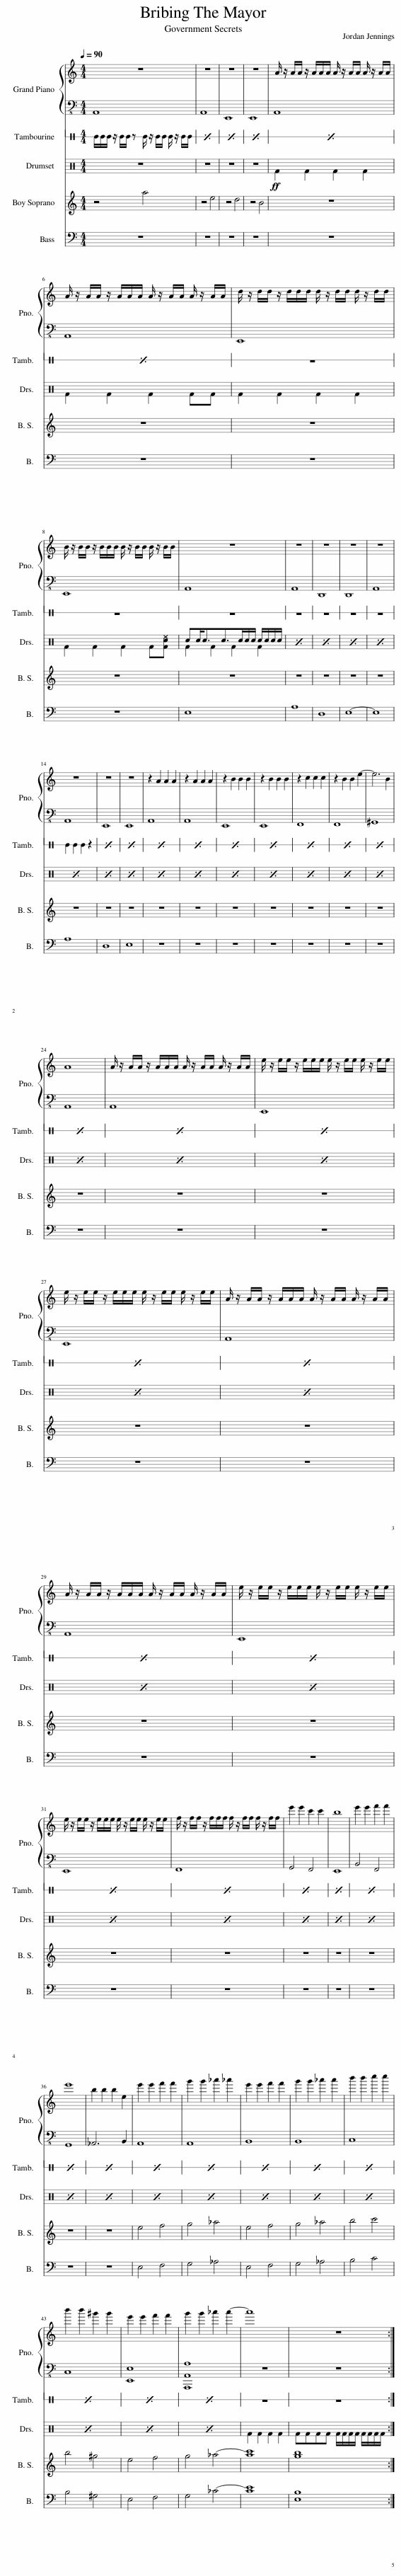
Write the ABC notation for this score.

X:1
%%score { 1 | 2 } 3 ( 4 5 ) 6 7
L:1/8
Q:1/4=90
M:4/4
I:linebreak $
K:C
V:1 treble
V:2 bass-8
V:3 perc stafflines=1
K:none
V:4 perc
K:none
V:5 perc
K:none
V:6 treble
V:7 bass
V:1
 z8 | z8 | z8 | z8 |[K:C] A/ z/ A/A/ z/ A/A/A/ A/ z/ A/A/ A/ z/ A/A/ |$ %5
 A/ z/ A/A/ z/ A/A/A/ A/ z/ A/A/ A/ z/ A/A/ | d/ z/ d/d/ z/ d/d/d/ d/ z/ d/d/ d/ z/ d/d/ |$ B/ z/ B/B/ z/ B/B/B/ B/ z/ B/B/ B/ z/ B/B/ | z8 | z8 | %10
 z8 | z8 | z8 |$ z8 | z8 | %15
 z8 | z2 A2 A2 A2 | z2 A2 A2 A2 | z2 B2 B2 B2 | z2 B2 B2 B2 | %20
 z2 c2 c2 c2 | z2 B2 B2 e2- | e6 B2 |$ A8 | A/ z/ A/A/ z/ A/A/A/ A/ z/ A/A/ A/ z/ A/A/ | %25
 e/ z/ e/e/ z/ e/e/e/ e/ z/ e/e/ e/ z/ e/e/ |$ e/ z/ e/e/ z/ e/e/e/ e/ z/ e/e/ e/ z/ e/e/ | A/ z/ A/A/ z/ A/A/A/ A/ z/ A/A/ A/ z/ A/A/ |$ A/ z/ A/A/ z/ A/A/A/ A/ z/ A/A/ A/ z/ A/A/ | e/ z/ e/e/ z/ e/e/e/ e/ z/ e/e/ e/ z/ e/e/ |$ %30
 e/ z/ e/e/ z/ e/e/e/ e/ z/ e/e/ e/ z/ e/e/ | f/ z/ f/f/ z/ f/f/f/ f/ z/ f/f/ f/ z/ f/f/ | e'2 e'2 c'2 c'2 | b8 | e'2 e'2 f'2 f'2 |$ %35
 e'8 | b2 b2 b2 e2 | e'2 e'2 f'2 f'2 | g'2 g'2 _a'2 _a'2 | e'2 e'2 f'2 f'2 | %40
 g'2 g'2 _a'2 a'2 | b'2 b'2 c''2 c''2 |$ b'2 b'2 ^g'2 g'2 | e'2 e'2 f'2 f'2 | g'2 g'2 _a'2 a'2- | %45
 a'8 | z8 :| %47
V:2
 A,,8 | A,,8 | E,,8 | E,,8 |[K:C] A,,8 |$ %5
 A,,8 | E,,8 |$ E,,8 | A,,8 | A,,8 | %10
 D,,8 | D,,8 | A,,8 |$ A,,8 | E,,8 | %15
 E,,8 | A,,8 | A,,8 | E,,8 | E,,8 | %20
 F,,8 | F,,8 | ^G,,8 |$ A,,8 | A,,8 | %25
 E,,8 |$ E,,8 | A,,8 |$ A,,8 | E,,8 |$ %30
 E,,8 | F,,8 | G,,4 F,,4 | E,,8 | B,,4 F,,4 |$ %35
 G,,8 | _A,,6 B,,2 | A,,8 | A,,8 | B,,8 | %40
 B,,8 | C,8 |$ C,8 | [E,,E,]8 | [A,,,A,,A,]8 | %45
 z8 | z8 :| %47
V:3
 E/E/E/ z/ E/E/ z E/ z/ E/E/ E/ z/ E/E/ | x8 | x8 | x8 | x8 |$ %5
 x8 | z8 |$ z8 | z8 | z8 | %10
 z8 | z8 | z8 |$ E2 E2 E2 z2 | x8 | %15
 x8 | x8 | x8 | x8 | x8 | %20
 x8 | x8 | x8 |$ x8 | x8 | %25
 x8 |$ x8 | x8 |$ x8 | x8 |$ %30
 x8 | x8 | x8 | x8 | x8 |$ %35
 x8 | x8 | x8 | x8 | x8 | %40
 x8 | x8 |$ x8 | x8 | x8 | %45
 z8 | z8 :| %47
V:4
 z8 | z8 | z8 | z8 |!ff! F2 F2 F2 F2 |$ %5
 F2 F2 F2 FF | F2 F2 F2 F2 |$ F2 F2 F2 F[Fc^e] | cc<cc>cc/c/ c/c/c/c/ | x8 | %10
 x8 | x8 | x8 |$ x8 | x8 | %15
 x8 | x8 | x8 | x8 | x8 | %20
 x8 | x8 | x8 |$ x8 | x8 | %25
 x8 |$ x8 | x8 |$ x8 | x8 |$ %30
 x8 | x8 | x8 | x8 | x8 |$ %35
 x8 | x8 | x8 | x8 | x8 | %40
 x8 | x8 |$ x8 | x8 | x8 | %45
 F2 F2 F2 F2 | FFFF F/F/F/F/ F/F/F/F/ :| %47
V:5
 x8 | x8 | x8 | x8 | x8 |$ %5
 x8 | x8 |$ x8 | F2 F2 F2 F2 | x8 | %10
 x8 | x8 | x8 |$ x8 | x8 | %15
 x8 | x8 | x8 | x8 | x8 | %20
 x8 | x8 | x8 |$ x8 | x8 | %25
 x8 |$ x8 | x8 |$ x8 | x8 |$ %30
 x8 | x8 | x8 | x8 | x8 |$ %35
 x8 | x8 | x8 | x8 | x8 | %40
 x8 | x8 |$ x8 | x8 | x8 | %45
 x8 | x8 :| %47
V:6
 z4 a4 | z4 e4 | z4 d4 | z4 B4 |[K:C] z8 |$ %5
 z8 | z8 |$ z8 | z8 | z8 | %10
 z8 | z8 | z8 |$ z8 | z8 | %15
 z8 | z8 | z8 | z8 | z8 | %20
 z8 | z8 | z8 |$ z8 | z8 | %25
 z8 |$ z8 | z8 |$ z8 | z8 |$ %30
 z8 | z8 | z8 | z8 | z8 |$ %35
 z8 | z8 | e4 f4 | g4 _a4 | e4 f4 | %40
 g4 _a4 | b4 c'4 |$ b4 ^g4 | e4 f4 | g4 _a4- | %45
 [ac']8 | [gb]8 :| %47
V:7
 z8 | z8 | z8 | z8 |[K:C] z8 |$ %5
 z8 | z8 |$ z8 | E,8 | A,8 | %10
 D,8 | E,8- | E,8 |$ A,8 | D,8 | %15
 E,8 | z8 | z8 | z8 | z8 | %20
 z8 | z8 | z8 |$ z8 | z8 | %25
 z8 |$ z8 | z8 |$ z8 | z8 |$ %30
 z8 | z8 | z8 | z8 | z8 |$ %35
 z8 | z8 | E,4 F,4 | G,4 _A,4 | E,4 F,4 | %40
 G,4 _A,4 | B,4 C4 |$ B,4 ^G,4 | E,4 F,4 | G,4 _C4- | %45
 [CE]8 | [E,B,]8 :| %47
